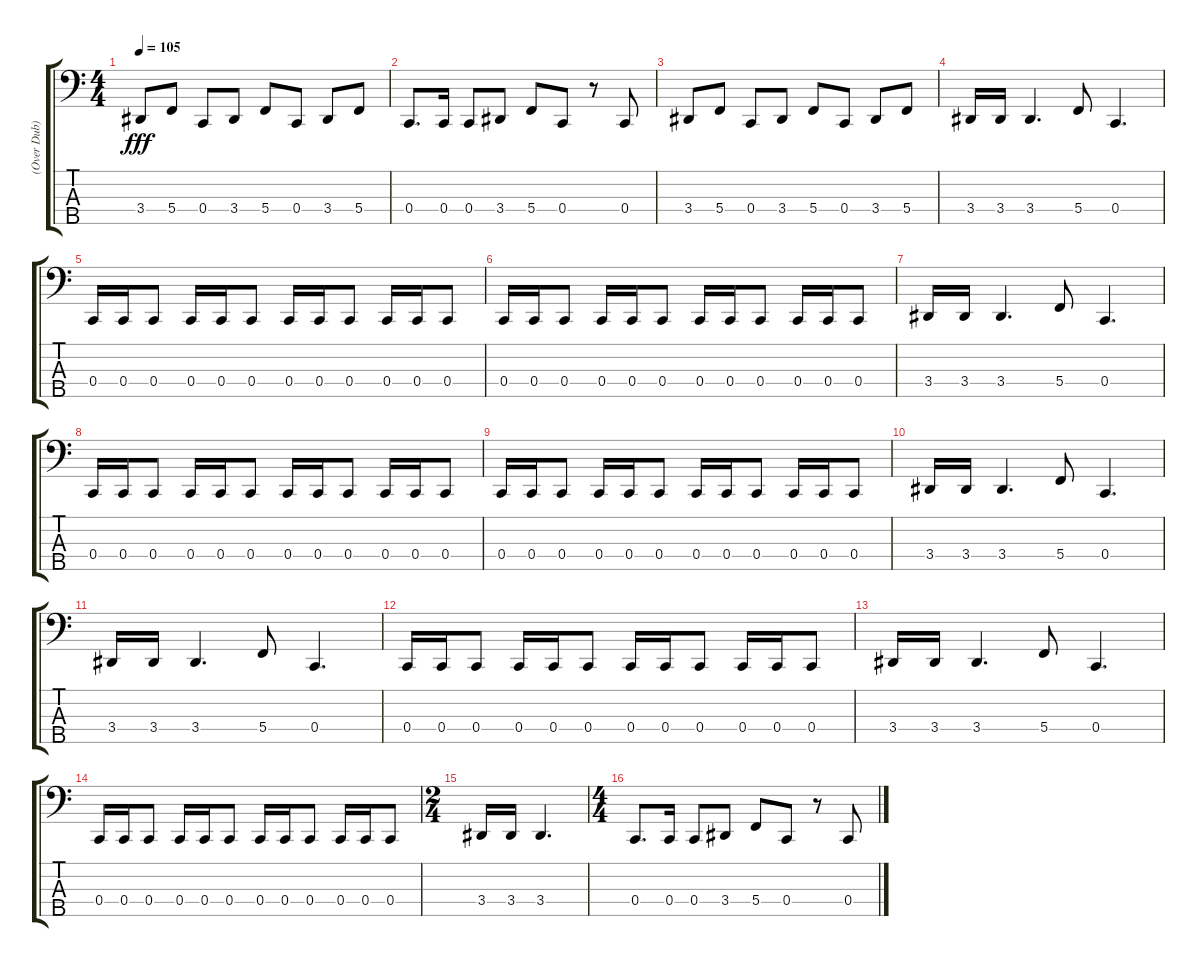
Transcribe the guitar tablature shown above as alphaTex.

\track ("(Over Dub)" "(Over Dub)") {instrument electricbassfinger}
\staff {score tabs}
\tuning (F2 C2 G1 C1 G0) {hide}
\ts (4 4)
\tempo 105
\clef f4
\ks c
3.4.8{dy fff} 5.4.8 0.4.8 3.4.8 5.4.8 0.4.8 3.4.8 5.4.8 |
0.4.8{d} 0.4.16 0.4.8 3.4.8 5.4.8 0.4.8 r.8 0.4.8 |
3.4.8 5.4.8 0.4.8 3.4.8 5.4.8 0.4.8 3.4.8 5.4.8 |
3.4.16 3.4.16 3.4.4{d} 5.4.8 0.4.4{d} |
0.4.16 0.4.16 0.4.8 0.4.16 0.4.16 0.4.8 0.4.16 0.4.16 0.4.8 0.4.16 0.4.16 0.4.8 |
0.4.16 0.4.16 0.4.8 0.4.16 0.4.16 0.4.8 0.4.16 0.4.16 0.4.8 0.4.16 0.4.16 0.4.8 |
3.4.16 3.4.16 3.4.4{d} 5.4.8 0.4.4{d} |
0.4.16 0.4.16 0.4.8 0.4.16 0.4.16 0.4.8 0.4.16 0.4.16 0.4.8 0.4.16 0.4.16 0.4.8 |
0.4.16 0.4.16 0.4.8 0.4.16 0.4.16 0.4.8 0.4.16 0.4.16 0.4.8 0.4.16 0.4.16 0.4.8 |
3.4.16 3.4.16 3.4.4{d} 5.4.8 0.4.4{d} |
3.4.16 3.4.16 3.4.4{d} 5.4.8 0.4.4{d} |
0.4.16 0.4.16 0.4.8 0.4.16 0.4.16 0.4.8 0.4.16 0.4.16 0.4.8 0.4.16 0.4.16 0.4.8 |
3.4.16 3.4.16 3.4.4{d} 5.4.8 0.4.4{d} |
0.4.16 0.4.16 0.4.8 0.4.16 0.4.16 0.4.8 0.4.16 0.4.16 0.4.8 0.4.16 0.4.16 0.4.8 |
\ts (2 4)
3.4.16 3.4.16 3.4.4{d} |
\ts (4 4)
0.4.8{d} 0.4.16 0.4.8 3.4.8 5.4.8 0.4.8 r.8 0.4.8
